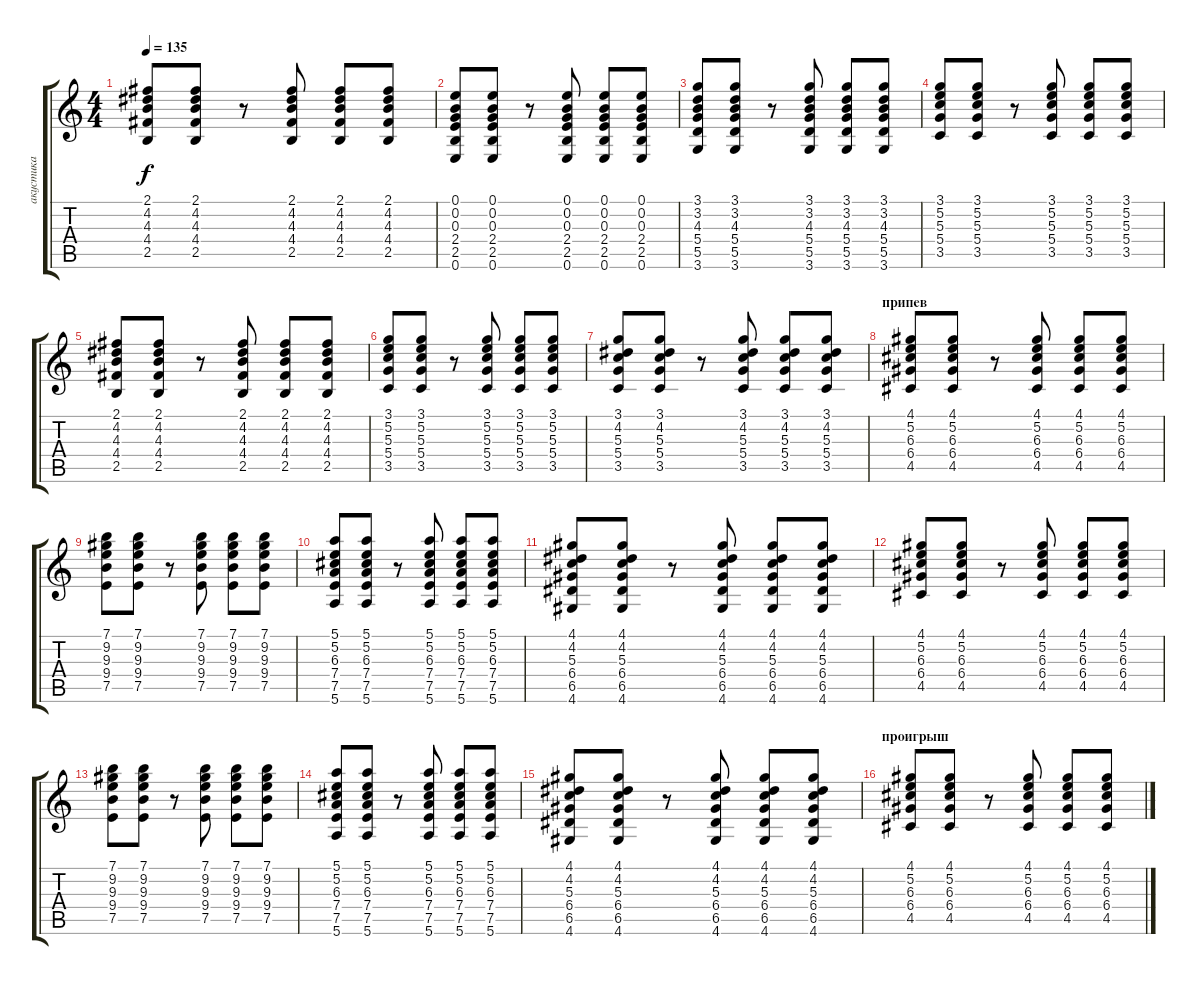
\track ("акустика" "акустика") {instrument acousticguitarsteel}
\staff {score tabs}
\tuning (E4 B3 G3 D3 A2 E2) {hide}
\ts (4 4)
\tempo 135
\clef g2
\ks c
(2.1 4.2 4.3 4.4 2.5).8{dy f} (2.1 4.2 4.3 4.4 2.5).8 r.8 (2.1 4.2 4.3 4.4 2.5).8 (2.1 4.2 4.3 4.4 2.5).8 (2.1 4.2 4.3 4.4 2.5).8 |
(0.1 0.2 0.3 2.4 2.5 0.6).8 (0.1 0.2 0.3 2.4 2.5 0.6).8 r.8 (0.1 0.2 0.3 2.4 2.5 0.6).8 (0.1 0.2 0.3 2.4 2.5 0.6).8 (0.1 0.2 0.3 2.4 2.5 0.6).8 |
(3.1 3.2 4.3 5.4 5.5 3.6).8 (3.1 3.2 4.3 5.4 5.5 3.6).8 r.8 (3.1 3.2 4.3 5.4 5.5 3.6).8 (3.1 3.2 4.3 5.4 5.5 3.6).8 (3.1 3.2 4.3 5.4 5.5 3.6).8 |
(3.1 5.2 5.3 5.4 3.5).8 (3.1 5.2 5.3 5.4 3.5).8 r.8 (3.1 5.2 5.3 5.4 3.5).8 (3.1 5.2 5.3 5.4 3.5).8 (3.1 5.2 5.3 5.4 3.5).8 |
(2.1 4.2 4.3 4.4 2.5).8 (2.1 4.2 4.3 4.4 2.5).8 r.8 (2.1 4.2 4.3 4.4 2.5).8 (2.1 4.2 4.3 4.4 2.5).8 (2.1 4.2 4.3 4.4 2.5).8 |
(3.1 5.2 5.3 5.4 3.5).8 (3.1 5.2 5.3 5.4 3.5).8 r.8 (3.1 5.2 5.3 5.4 3.5).8 (3.1 5.2 5.3 5.4 3.5).8 (3.1 5.2 5.3 5.4 3.5).8 |
(3.1 4.2 5.3 5.4 3.5).8 (3.1 4.2 5.3 5.4 3.5).8 r.8 (3.1 4.2 5.3 5.4 3.5).8 (3.1 4.2 5.3 5.4 3.5).8 (3.1 4.2 5.3 5.4 3.5).8 |
\section ("" "припев")
(4.1 5.2 6.3 6.4 4.5).8 (4.1 5.2 6.3 6.4 4.5).8 r.8 (4.1 5.2 6.3 6.4 4.5).8 (4.1 5.2 6.3 6.4 4.5).8 (4.1 5.2 6.3 6.4 4.5).8 |
(7.1 9.2 9.3 9.4 7.5).8 (7.1 9.2 9.3 9.4 7.5).8 r.8 (7.1 9.2 9.3 9.4 7.5).8 (7.1 9.2 9.3 9.4 7.5).8 (7.1 9.2 9.3 9.4 7.5).8 |
(5.1 5.2 6.3 7.4 7.5 5.6).8 (5.1 5.2 6.3 7.4 7.5 5.6).8 r.8 (5.1 5.2 6.3 7.4 7.5 5.6).8 (5.1 5.2 6.3 7.4 7.5 5.6).8 (5.1 5.2 6.3 7.4 7.5 5.6).8 |
(4.1 4.2 5.3 6.4 6.5 4.6).8 (4.1 4.2 5.3 6.4 6.5 4.6).8 r.8 (4.1 4.2 5.3 6.4 6.5 4.6).8 (4.1 4.2 5.3 6.4 6.5 4.6).8 (4.1 4.2 5.3 6.4 6.5 4.6).8 |
(4.1 5.2 6.3 6.4 4.5).8 (4.1 5.2 6.3 6.4 4.5).8 r.8 (4.1 5.2 6.3 6.4 4.5).8 (4.1 5.2 6.3 6.4 4.5).8 (4.1 5.2 6.3 6.4 4.5).8 |
(7.1 9.2 9.3 9.4 7.5).8 (7.1 9.2 9.3 9.4 7.5).8 r.8 (7.1 9.2 9.3 9.4 7.5).8 (7.1 9.2 9.3 9.4 7.5).8 (7.1 9.2 9.3 9.4 7.5).8 |
(5.1 5.2 6.3 7.4 7.5 5.6).8 (5.1 5.2 6.3 7.4 7.5 5.6).8 r.8 (5.1 5.2 6.3 7.4 7.5 5.6).8 (5.1 5.2 6.3 7.4 7.5 5.6).8 (5.1 5.2 6.3 7.4 7.5 5.6).8 |
(4.1 4.2 5.3 6.4 6.5 4.6).8 (4.1 4.2 5.3 6.4 6.5 4.6).8 r.8 (4.1 4.2 5.3 6.4 6.5 4.6).8 (4.1 4.2 5.3 6.4 6.5 4.6).8 (4.1 4.2 5.3 6.4 6.5 4.6).8 |
\section ("" "проигрыш")
(4.1 5.2 6.3 6.4 4.5).8 (4.1 5.2 6.3 6.4 4.5).8 r.8 (4.1 5.2 6.3 6.4 4.5).8 (4.1 5.2 6.3 6.4 4.5).8 (4.1 5.2 6.3 6.4 4.5).8
